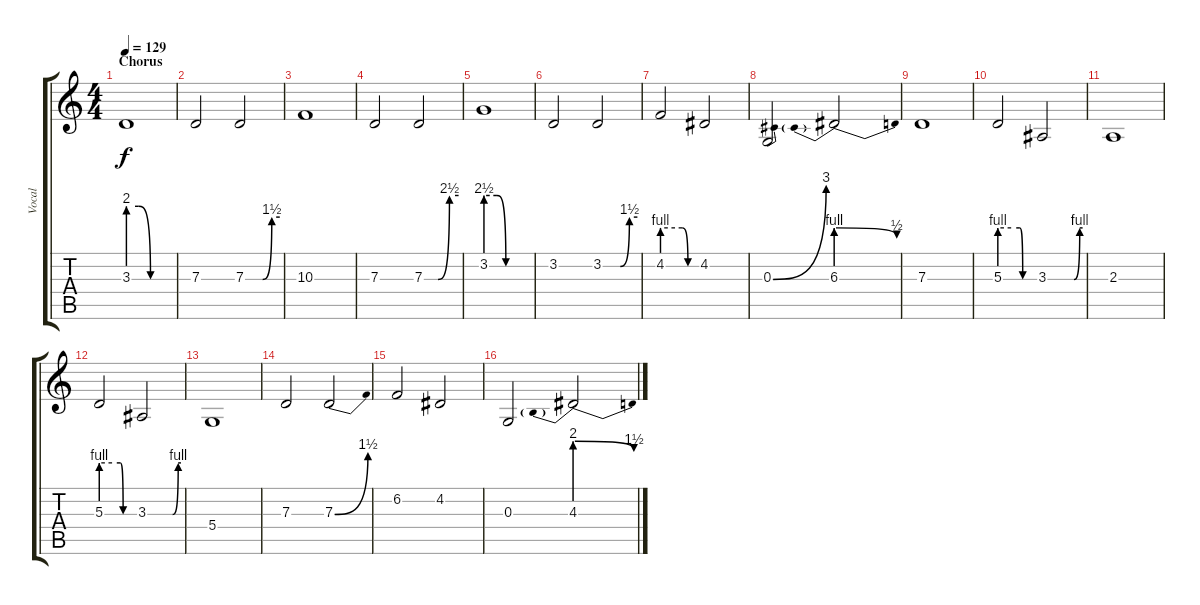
\track ("Vocal" "Vocal") {instrument pad4choir}
\staff {score tabs}
\tuning (E4 B3 G3 D3 A2 E2) {hide}
\ts (4 4)
\section ("" "Chorus")
\tempo 129
\clef g2
\ks c
3.3{be (custom 0 8 14 8 30 0 60 0)}.1{dy f} |
7.3.2 7.3{be (custom 0 0 30 0 46 6 60 6)}.2 |
10.3.1 |
7.3.2 7.3{be (custom 0 0 24 0 44 10 60 10)}.2 |
3.2{be (custom 0 10 15 10 27 0 60 0)}.1 |
3.2.2 3.2{be (custom 0 0 30 0 46 6 60 6)}.2 |
4.2{be (custom 0 4 35 4 45 0 60 0)}.2 4.2.2 |
0.3{be (bend 0 0 60 12)}.2 6.3{be (prebendrelease 0 4 60 2)}.2 |
7.3.1 |
5.3{be (custom 0 4 20 4 35 4 40 0 60 0)}.2 3.3{be (custom 0 0 45 0 55 4 60 4)}.2 |
2.3.1 |
5.3{be (custom 0 4 20 4 35 4 40 0 60 0)}.2 3.3{be (custom 0 0 45 0 55 4 60 4)}.2 |
5.4.1 |
7.3.2 7.3{be (bend 0 0 60 6)}.2 |
6.2.2 4.2.2 |
0.3.2 4.3{be (prebendrelease 0 8 60 6)}.2
